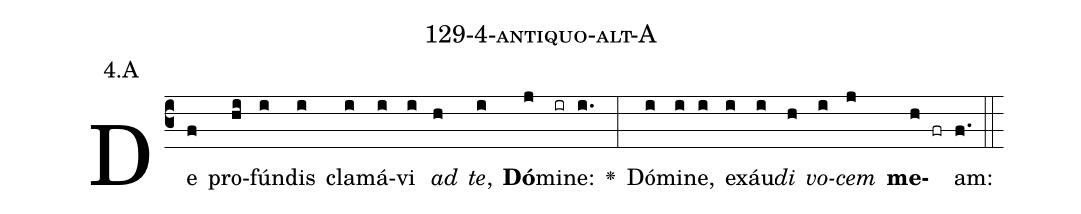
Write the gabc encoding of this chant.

name: 129-4-antiquo-alt-A;
annotation: 4.A;
%%
(c3)De(f) pro(hi)fún(i)dis(i) cla(i)má(i)vi(i) <i>ad</i>(h) <i>te</i>,(i) <b>Dó</b>(j)mi(ir)ne:(i.) <v>\greheightstar</v>(:) Dó(i)mi(i)ne,(i) ex(i)áu(i)<i>di</i>(h) <i>vo</i>(i)<i>cem</i>(j) <b>me</b>(h fr)am:(f.) (::)


%E(i) u(h) o(i) u(j) a(h) e.(f.) (::)
